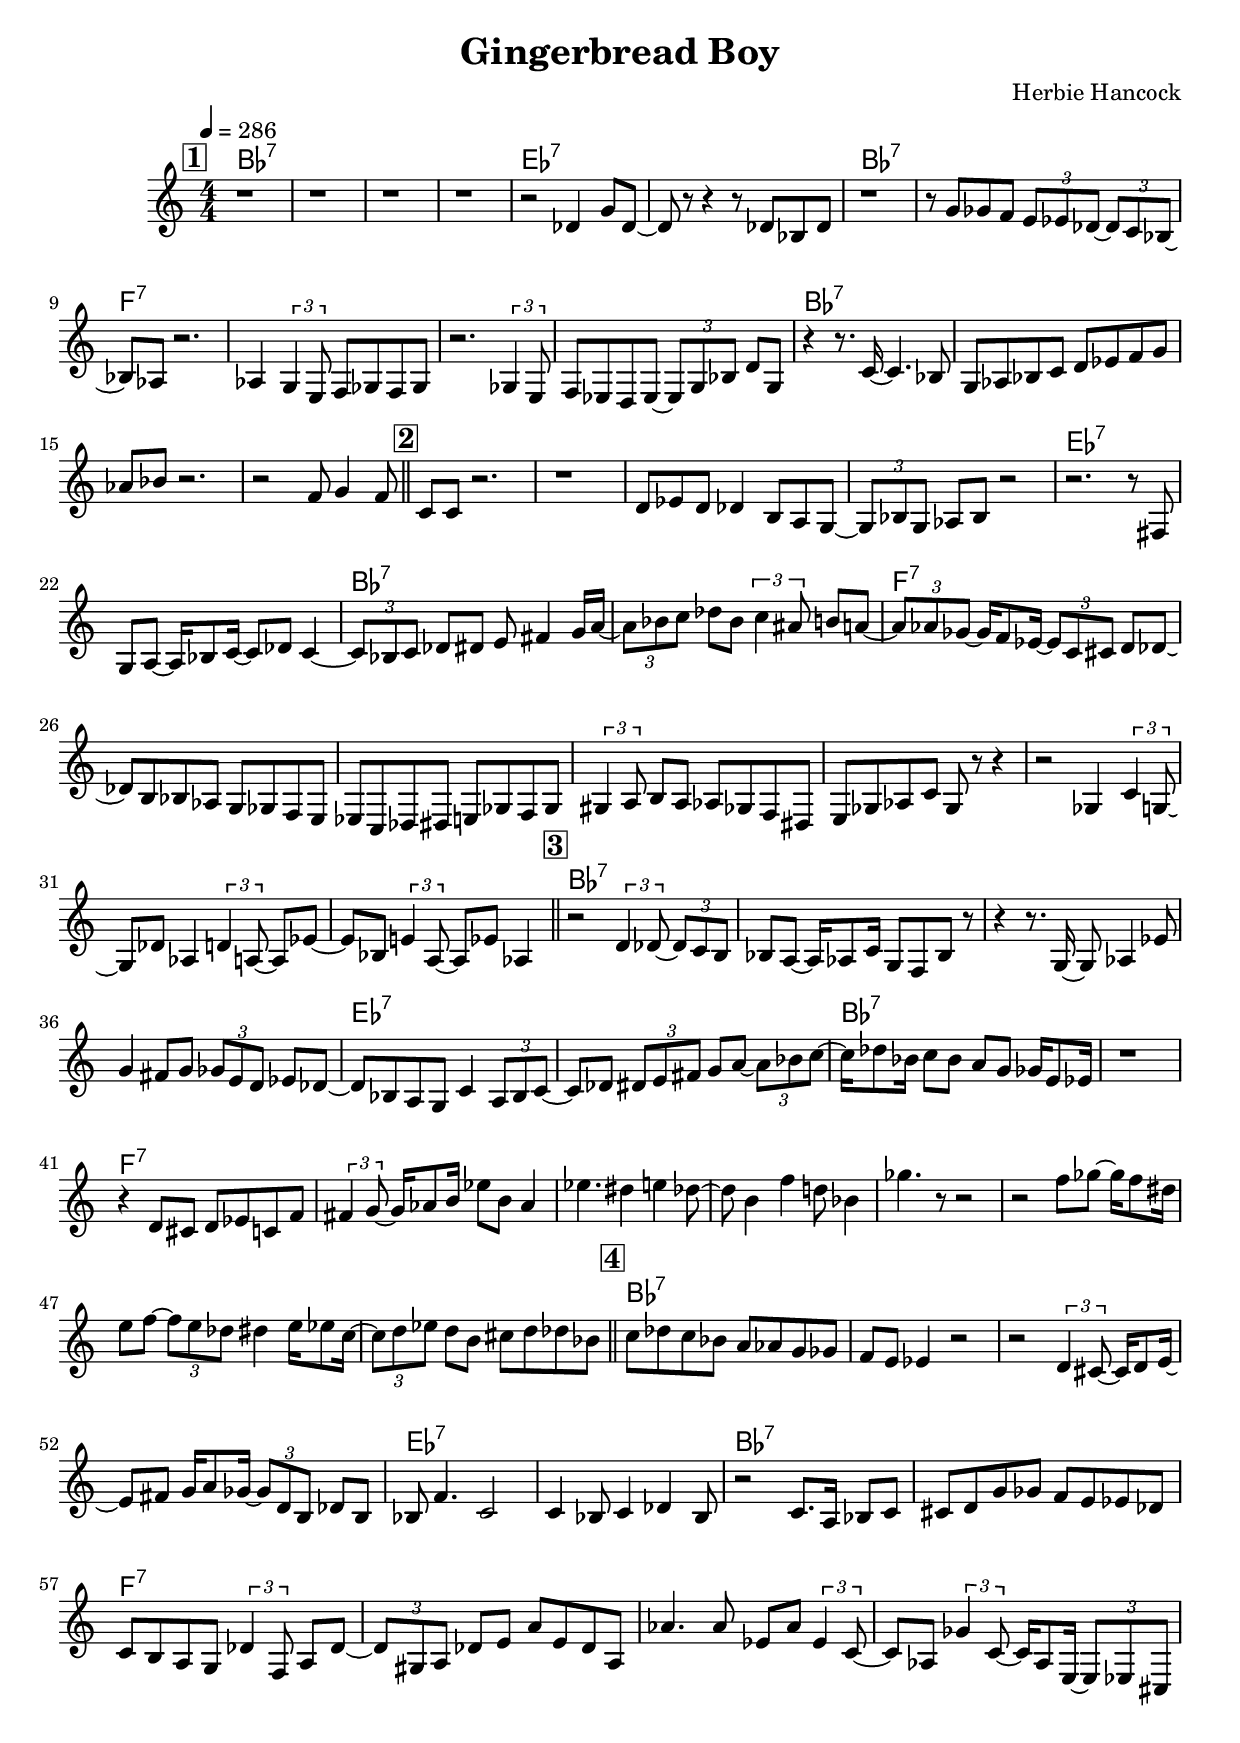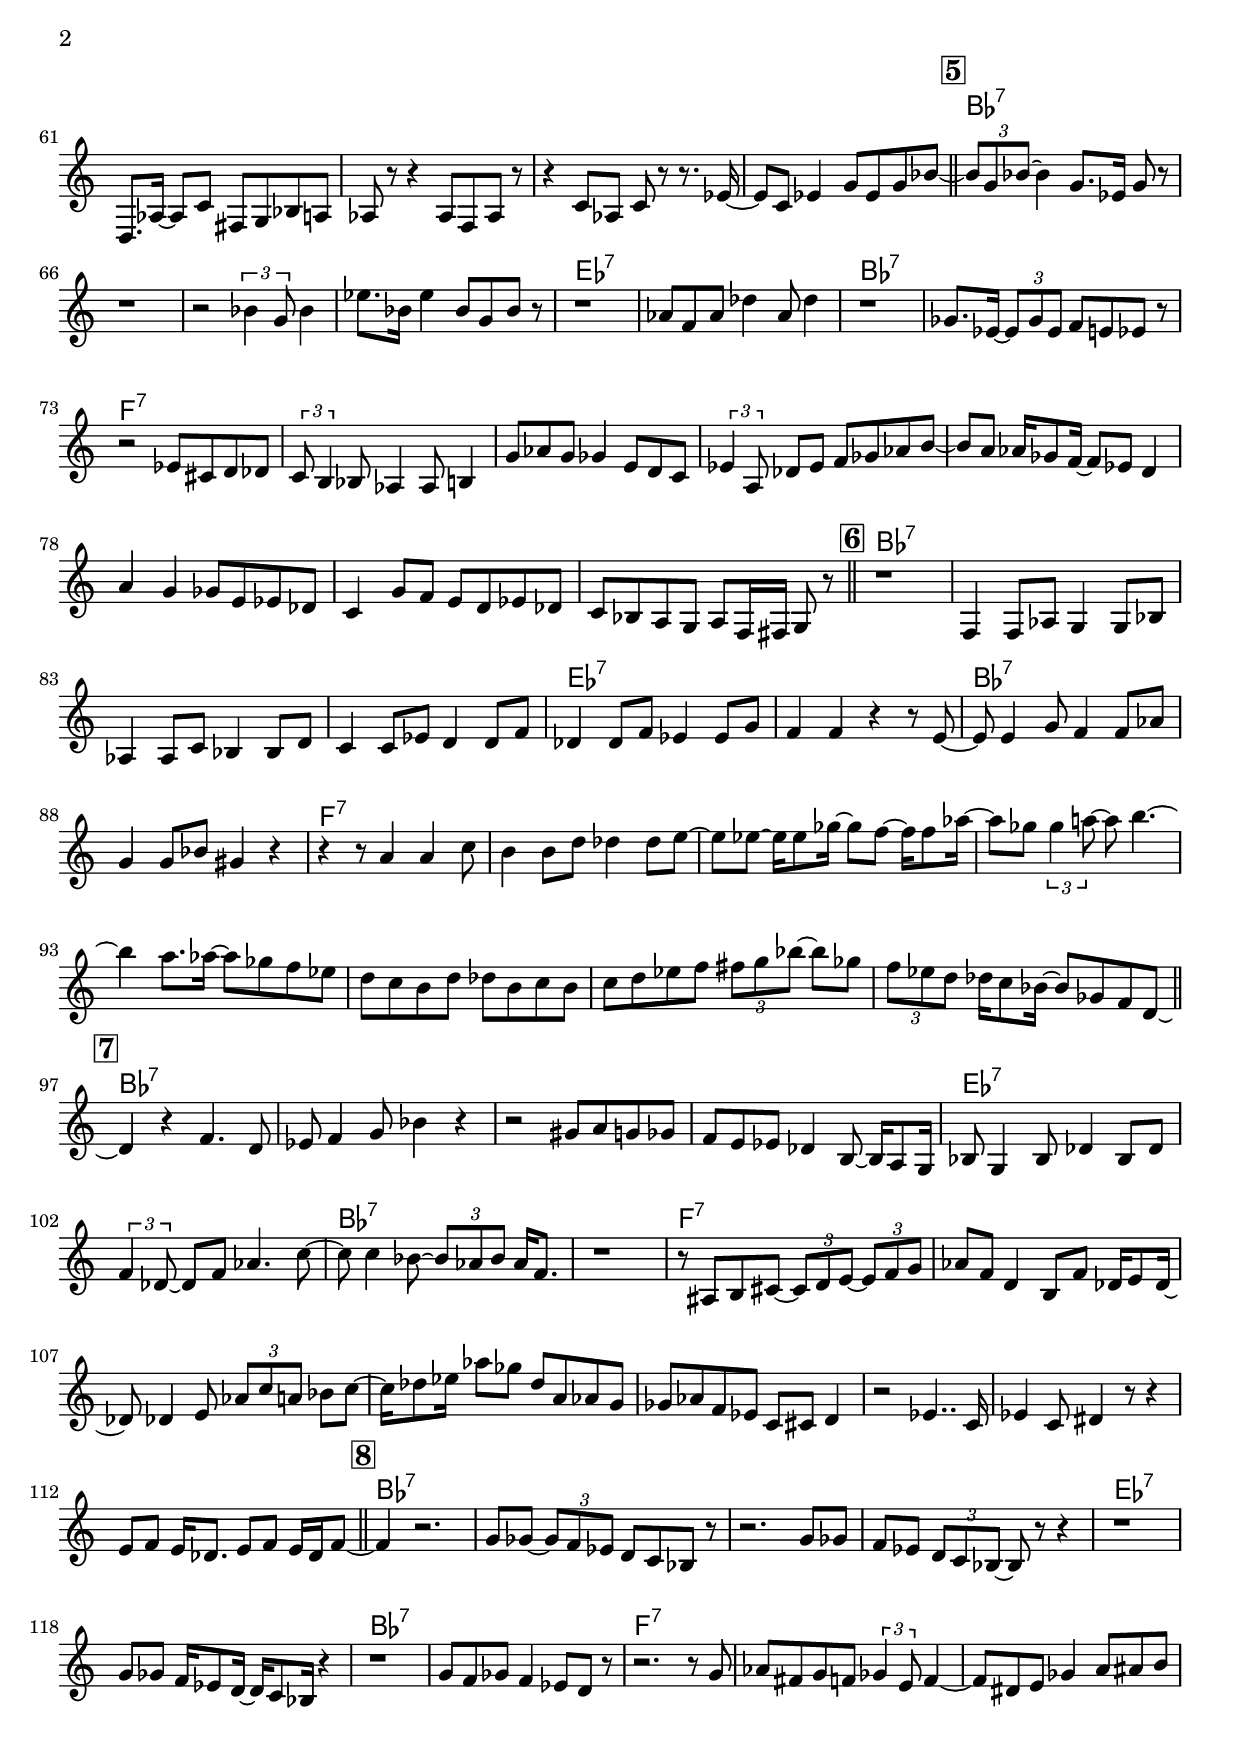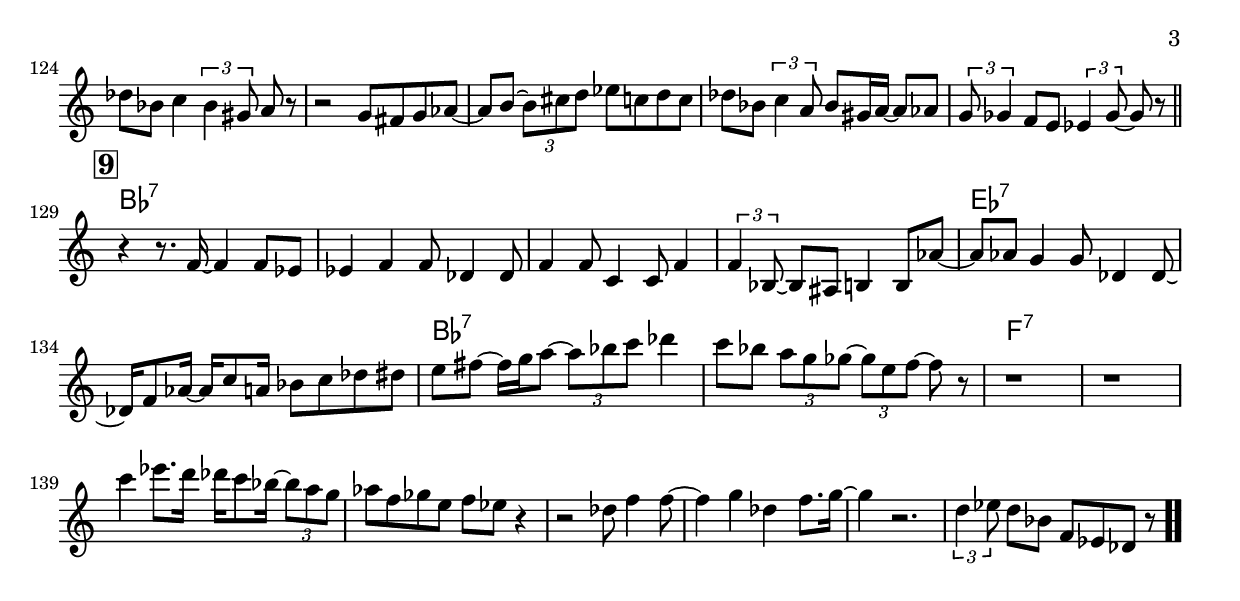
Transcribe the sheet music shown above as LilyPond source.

\version "2.13.2"

#(ly:set-option 'point-and-click #f)

\header {
  title = "Gingerbread Boy"
  composer = "Herbie Hancock"
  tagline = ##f
}
global =
{
    \override Staff.TimeSignature #'style = #'()
    \time 4/4
    \clef "treble"
    \key c \major
    \override Rest #'direction = #'0
    \override MultiMeasureRest #'staff-position = #0
}
\score
{
<<
    \transpose c' c'

    \new ChordNames { \chords {
      \set majorSevenSymbol = \markup { "maj7" }
      \set minorChordModifier = \markup { \char ##x2013 }
      
      | bes1:7 | s1 | s1 | s1 | es1:7 | s1 | bes1:7 | s1 
      | f1:7 | s1 | s1 | s1 | bes1:7 | s1 | s1 | s1 
      | s1 | s1 | s1 | s1 | es1:7 | s1 | bes1:7 | s1 
      | f1:7 | s1 | s1 | s1 | s1 | s1 | s1 | s1 
      | bes1:7 | s1 | s1 | s1 | es1:7 | s1 | bes1:7 | s1 
      | f1:7 | s1 | s1 | s1 | s1 | s1 | s1 | s1 
      | bes1:7 | s1 | s1 | s1 | es1:7 | s1 | bes1:7 | s1 
      | f1:7 | s1 | s1 | s1 | s1 | s1 | s1 | s1 
      | bes1:7 | s1 | s1 | s1 | es1:7 | s1 | bes1:7 | s1 
      | f1:7 | s1 | s1 | s1 | s1 | s1 | s1 | s1 
      | bes1:7 | s1 | s1 | s1 | es1:7 | s1 | bes1:7 | s1 
      | f1:7 | s1 | s1 | s1 | s1 | s1 | s1 | s1 
      | bes1:7 | s1 | s1 | s1 | es1:7 | s1 | bes1:7 | s1 
      | f1:7 | s1 | s1 | s1 | s1 | s1 | s1 | s1 
      | bes1:7 | s1 | s1 | s1 | es1:7 | s1 | bes1:7 | s1 
      | f1:7 | s1 | s1 | s1 | s1 | s1 | s1 | s1 
      | bes1:7 | s1 | s1 | s1 | es1:7 | s1 | bes1:7 | s1 
      | f1:7|
      }
      }

    \new Staff
    <<
    \transpose c' c'

    {
      \global
  		%\override Score.MetronomeMark #'transparent = ##t
  		%\override Score.MetronomeMark #'stencil = ##f
  		
  		\override HorizontalBracket #'direction = #UP
  		\override HorizontalBracket #'bracket-flare = #'(0 . 0)
  		
  		\override TextSpanner #'dash-fraction = #1.0
  		\override TextSpanner #'bound-details #'left #'text = \markup{ \concat{\draw-line #'(0 . -1.0) \draw-line #'(1.0 . 0) }}
  		\override TextSpanner #'bound-details #'right #'text = \markup{ \concat{ \draw-line #'(1.0 . 0) \draw-line #'(0 . -1.0) }}
          \set Score.markFormatter = #format-mark-box-numbers


      \tempo 4 = 286
      \set Score.currentBarNumber = #1
     
      \bar "||" \mark \default r1 
      | r1 
      | r1 
      | r1 
      | r2 des'4 g'8 des'8~ 
      | des'8 r8 r4 r8 des'8 bes8 des'8 
      | r1 
      | r8 g'8 ges'8 f'8 \tuplet 3/2 {e'8 es'8 des'8~} \tuplet 3/2 {des'8 c'8 bes8~} 
      | bes8 aes8 r2. 
      | aes4 \tuplet 3/2 {g4 e8} f8 ges8 f8 ges8 
      | r2. \tuplet 3/2 {ges4 e8} 
      | f8 es8 d8 es8~ \tuplet 3/2 {es8 g8 bes8} d'8 g8 
      | r4 r8. c'16~ c'4. bes8 
      | g8 aes8 bes8 c'8 d'8 es'8 f'8 g'8 
      | aes'8 bes'8 r2. 
      | r2 f'8 g'4 f'8 
      \bar "||" \mark \default c'8 c'8 r2. 
      | r1 
      | d'8 es'8 d'8 des'4 b8 a8 g8~ 
      | \tuplet 3/2 {g8 bes8 g8} aes8 bes8 r2 
      | r2. r8 fis8 
      | g8 a8~ a16 bes8 c'16~ c'8 des'8 c'4~ 
      | \tuplet 3/2 {c'8 bes8 c'8} des'8 dis'8 e'8 fis'4 g'16 a'16~ 
      | \tuplet 3/2 {a'8 bes'8 c''8} des''8 bes'8 \tuplet 3/2 {c''4 ais'8} b'8 a'8~ 
      | \tuplet 3/2 {a'8 aes'8 ges'8~} ges'16 f'8 es'16~ \tuplet 3/2 {es'8 c'8 cis'8} d'8 des'8~ 
      | des'8 b8 bes8 aes8 g8 ges8 f8 e8 
      | es8 c8 des8 dis8 e8 ges8 f8 ges8 
      | \tuplet 3/2 {gis4 a8} b8 a8 aes8 ges8 f8 dis8 
      | e8 ges8 aes8 c'8 ges8 r8 r4 
      | r2 ges4 \tuplet 3/2 {c'4 g8~} 
      | g8 des'8 aes4 \tuplet 3/2 {d'4 a8~} a8 es'8~ 
      | es'8 bes8 \tuplet 3/2 {e'4 a8~} a8 es'8 aes4 
      \bar "||" \mark \default r2 \tuplet 3/2 {d'4 des'8~} \tuplet 3/2 {des'8 c'8 b8} 
      | bes8 a8~ a16 aes8 c'16 g8 f8 bes8 r8 
      | r4 r8. g16~ g8 aes4 es'8 
      | g'4 fis'8 g'8 \tuplet 3/2 {ges'8 e'8 d'8} es'8 des'8~ 
      | des'8 bes8 a8 g8 c'4 \tuplet 3/2 {a8 bes8 c'8~} 
      | c'8 des'8 \tuplet 3/2 {dis'8 e'8 fis'8} g'8 a'8~ \tuplet 3/2 {a'8 bes'8 c''8~} 
      | c''16 des''8 bes'16 c''8 bes'8 a'8 g'8 ges'16 e'8 es'16 
      | r1 
      | r4 d'8 cis'8 d'8 es'8 c'8 f'8 
      | \tuplet 3/2 {fis'4 g'8~} g'16 aes'8 b'16 es''8 b'8 aes'4 
      | es''4. dis''4 e''4 des''8~ 
      | des''8 b'4 f''4 d''8 bes'4 
      | ges''4. r8 r2 
      | r2 f''8 ges''8~ ges''16 f''8 dis''16 
      | e''8 f''8~ \tuplet 3/2 {f''8 e''8 des''8} dis''4 e''16 es''8 c''16~ 
      | \tuplet 3/2 {c''8 d''8 es''8} d''8 b'8 cis''8 d''8 des''8 bes'8 
      \bar "||" \mark \default c''8 des''8 c''8 bes'8 a'8 aes'8 g'8 ges'8 
      | f'8 e'8 es'4 r2 
      | r2 \tuplet 3/2 {d'4 cis'8~} cis'16 d'8 e'16~ 
      | e'8 fis'8 g'16 a'8 ges'16~ \tuplet 3/2 {ges'8 d'8 b8} des'8 b8 
      | bes8 f'4. c'2 
      | c'4 bes8 c'4 des'4 bes8 
      | r2 c'8. a16 bes8 c'8 
      | cis'8 d'8 g'8 ges'8 f'8 e'8 es'8 des'8 
      | c'8 b8 a8 g8 \tuplet 3/2 {des'4 f8} a8 des'8~ 
      | \tuplet 3/2 {des'8 gis8 a8} des'8 e'8 a'8 e'8 des'8 a8 
      | aes'4. aes'8 es'8 aes'8 \tuplet 3/2 {es'4 c'8~} 
      | c'8 aes8 \tuplet 3/2 {ges'4 c'8~} c'16 aes8 e16~ \tuplet 3/2 {e8 es8 cis8} 
      | d8. aes16~ aes8 c'8 fis8 g8 bes8 a8 
      | aes8 r8 r4 aes8 f8 aes8 r8 
      | r4 c'8 aes8 c'8 r8 r8. es'16~ 
      | es'8 c'8 es'4 g'8 es'8 g'8 bes'8~ 
      \bar "||" \mark \default \tuplet 3/2 {bes'8 g'8 bes'8~} bes'4 g'8. es'16 g'8 r8 
      | r1 
      | r2 \tuplet 3/2 {bes'4 g'8} bes'4 
      | es''8. bes'16 es''4 bes'8 g'8 bes'8 r8 
      | r1 
      | aes'8 f'8 aes'8 des''4 aes'8 des''4 
      | r1 
      | ges'8. es'16~ \tuplet 3/2 {es'8 ges'8 es'8} f'8 e'8 es'8 r8 
      | r2 es'8 cis'8 d'8 des'8 
      | \tuplet 3/2 {c'8 b4} bes8 aes4 aes8 b4 
      | g'8 aes'8 g'8 ges'4 e'8 d'8 c'8 
      | \tuplet 3/2 {es'4 a8} des'8 es'8 f'8 ges'8 aes'8 b'8~ 
      | b'8 a'8 aes'16 ges'8 f'16~ f'8 es'8 d'4 
      | a'4 g'4 ges'8 e'8 es'8 des'8 
      | c'4 g'8 f'8 e'8 d'8 es'8 des'8 
      | c'8 bes8 a8 g8 a8 f16 fis16 g8 r8 
      \bar "||" \mark \default r1 
      | f4 f8 aes8 g4 g8 bes8 
      | aes4 aes8 c'8 bes4 bes8 d'8 
      | c'4 c'8 es'8 d'4 d'8 f'8 
      | des'4 des'8 f'8 es'4 es'8 g'8 
      | f'4 f'4 r4 r8 e'8~ 
      | e'8 e'4 g'8 f'4 f'8 aes'8 
      | g'4 g'8 bes'8 gis'4 r4 
      | r4 r8 a'4 a'4 c''8 
      | b'4 b'8 d''8 des''4 des''8 e''8~ 
      | e''8 es''8~ es''16 es''8 ges''16~ ges''8 f''8~ f''16 f''8 aes''16~ 
      | aes''8 ges''8 \tuplet 3/2 {ges''4 a''8~} a''8 b''4.~ 
      | b''4 a''8. aes''16~ aes''8 ges''8 f''8 es''8 
      | d''8 c''8 b'8 d''8 des''8 b'8 c''8 b'8 
      | c''8 d''8 es''8 f''8 \tuplet 3/2 {fis''8 g''8 bes''8~} bes''8 ges''8 
      | \tuplet 3/2 {f''8 es''8 d''8} des''16 c''8 bes'16~ bes'8 ges'8 f'8 d'8~ 
      \bar "||" \mark \default d'4 r4 f'4. d'8 
      | es'8 f'4 g'8 bes'4 r4 
      | r2 gis'8 a'8 g'8 ges'8 
      | f'8 e'8 es'8 des'4 b8~ b16 a8 g16 
      | bes8 g4 bes8 des'4 bes8 des'8 
      | \tuplet 3/2 {f'4 des'8~} des'8 f'8 aes'4. c''8~ 
      | c''8 c''4 bes'8~ \tuplet 3/2 {bes'8 aes'8 bes'8} aes'16 f'8. 
      | r1 
      | r8 ais8 b8 cis'8~ \tuplet 3/2 {cis'8 d'8 e'8~} \tuplet 3/2 {e'8 f'8 g'8} 
      | aes'8 f'8 d'4 b8 f'8 des'16 e'8 des'16~ 
      | des'8 des'4 e'8 \tuplet 3/2 {aes'8 c''8 a'8} bes'8 c''8~ 
      | c''16 des''8 es''16 aes''8 ges''8 des''8 a'8 aes'8 g'8 
      | ges'8 aes'8 f'8 es'8 c'8 cis'8 d'4 
      | r2 es'4.. c'16 
      | es'4 c'8 dis'4 r8 r4 
      | e'8 f'8 e'16 des'8. e'8 f'8 e'16 des'16 f'8~ 
      \bar "||" \mark \default f'4 r2. 
      | g'8 ges'8~ \tuplet 3/2 {ges'8 f'8 es'8} d'8 c'8 bes8 r8 
      | r2. g'8 ges'8 
      | f'8 es'8 \tuplet 3/2 {d'8 c'8 bes8~} bes8 r8 r4 
      | r1 
      | g'8 ges'8 f'16 es'8 d'16~ d'16 c'8 bes16 r4 
      | r1 
      | g'8 f'8 ges'8 f'4 es'8 d'8 r8 
      | r2. r8 g'8 
      | aes'8 fis'8 g'8 f'8 \tuplet 3/2 {ges'4 e'8} f'4~ 
      | f'8 dis'8 e'8 ges'4 a'8 ais'8 b'8 
      | des''8 bes'8 c''4 \tuplet 3/2 {bes'4 gis'8} a'8 r8 
      | r2 g'8 fis'8 g'8 aes'8~ 
      | aes'8 b'8~ \tuplet 3/2 {b'8 cis''8 d''8} es''8 c''8 d''8 c''8 
      | des''8 bes'8 \tuplet 3/2 {c''4 a'8} bes'8 gis'16 a'16~ a'8 aes'8 
      | \tuplet 3/2 {g'8 ges'4} f'8 e'8 \tuplet 3/2 {es'4 ges'8~} ges'8 r8 
      \bar "||" \mark \default r4 r8. f'16~ f'4 f'8 es'8 
      | es'4 f'4 f'8 des'4 des'8 
      | f'4 f'8 c'4 c'8 f'4 
      | \tuplet 3/2 {f'4 bes8~} bes8 ais8 b4 b8 aes'8~ 
      | aes'8 aes'8 g'4 g'8 des'4 des'8~ 
      | des'16 f'8 aes'16~ aes'16 c''8 a'16 bes'8 c''8 des''8 dis''8 
      | e''8 fis''8~ fis''16 g''16 a''8~ \tuplet 3/2 {a''8 bes''8 c'''8} des'''4 
      | c'''8 bes''8 \tuplet 3/2 {a''8 g''8 ges''8~} \tuplet 3/2 {ges''8 e''8 f''8~} f''8 r8 
      | r1 
      | r1 
      | c'''4 es'''8. d'''16 des'''16 c'''8 bes''16~ \tuplet 3/2 {bes''8 a''8 g''8} 
      | aes''8 f''8 ges''8 e''8 f''8 es''8 r4 
      | r2 des''8 f''4 f''8~ 
      | f''4 g''4 des''4 f''8. g''16~ 
      | g''4 r2. 
      | \tuplet 3/2 {d''4 es''8} d''8 bes'8 f'8 es'8 des'8 r8\bar  ".."
    }
    >>
>>    
}
